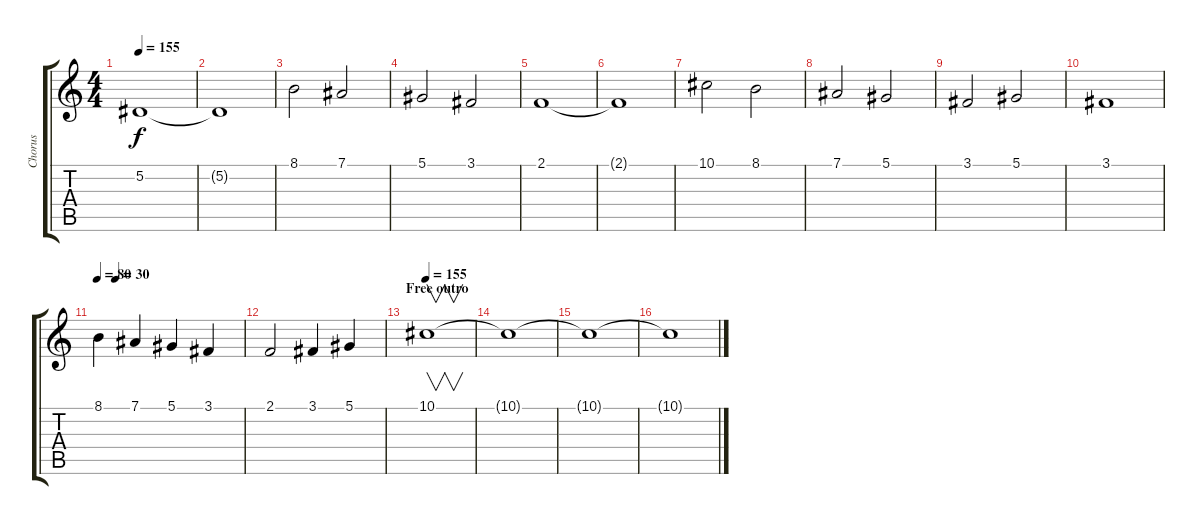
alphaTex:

\track ("Chorus" "Chorus") {instrument voiceoohs}
\staff {score tabs}
\tuning (Eb4 Bb3 Gb3 Db3 Ab2 Eb2) {hide}
\ts (4 4)
\tempo 155
\clef g2
\ks c
5.2.1{dy f} |
5.2{t}.1 |
8.1.2 7.1.2 |
5.1.2 3.1.2 |
2.1.1 |
2.1{t}.1 |
10.1.2 8.1.2 |
7.1.2 5.1.2 |
3.1.2 5.1.2 |
3.1.1 |
\tempo 80
\tempo (30 0.125)
8.1.4 7.1.4 5.1.4 3.1.4 |
2.1.2 3.1.4 5.1.4 |
\section ("" "Free outro")
\tempo 155
10.1.1{v} |
10.1{t}.1 |
10.1{t}.1 |
10.1{t}.1
